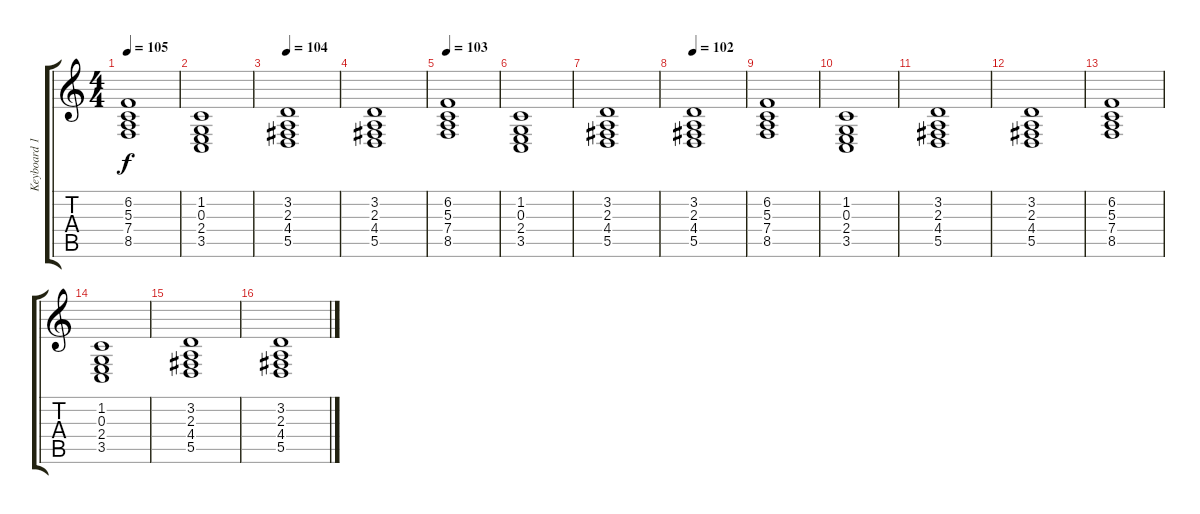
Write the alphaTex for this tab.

\track ("Keyboard 1" "Keyboard 1") {instrument pad5bowed}
\staff {score tabs}
\tuning (E4 B3 G3 D3 A2 E2) {hide}
\ts (4 4)
\tempo 105
\clef g2
\ks c
(6.2 5.3 7.4 8.5).1{dy f} |
(1.2 0.3 2.4 3.5).1 |
\tempo 104
(3.2 2.3 4.4 5.5).1 |
(3.2 2.3 4.4 5.5).1 |
\tempo 103
(6.2 5.3 7.4 8.5).1 |
(1.2 0.3 2.4 3.5).1 |
(3.2 2.3 4.4 5.5).1 |
\tempo 102
(3.2 2.3 4.4 5.5).1 |
(6.2 5.3 7.4 8.5).1 |
(1.2 0.3 2.4 3.5).1 |
(3.2 2.3 4.4 5.5).1 |
(3.2 2.3 4.4 5.5).1 |
(6.2 5.3 7.4 8.5).1 |
(1.2 0.3 2.4 3.5).1 |
(3.2 2.3 4.4 5.5).1 |
(3.2 2.3 4.4 5.5).1
